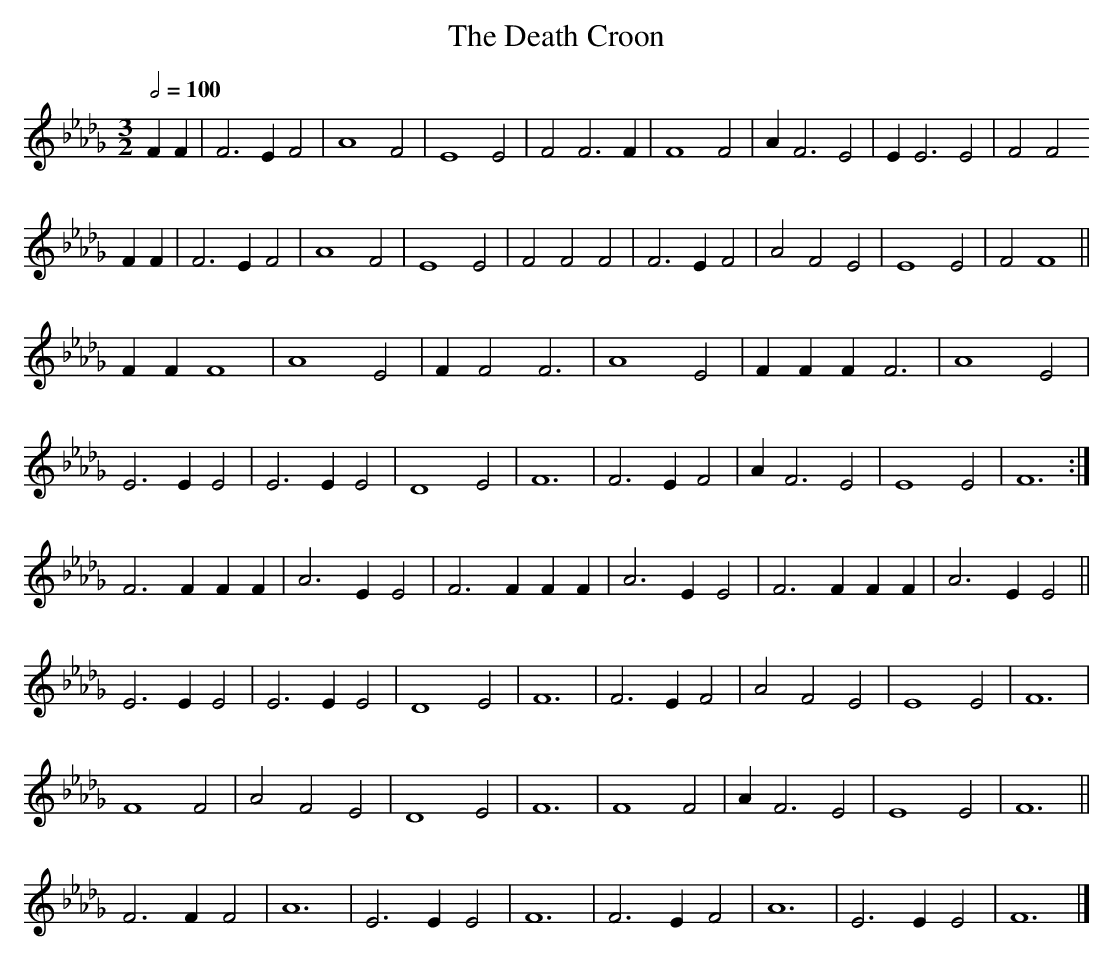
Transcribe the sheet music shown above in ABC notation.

X:1
T:The Death Croon
M:3/2
L:1/4
Q:1/2=100
K:Fphr
FF|F3 E F2|A4   F2|E4  E2|F2 F3 F|\
   F4   F2|AF3  E2|EE3 E2|F2 F2
FF|F3 E F2|A4   F2|E4  E2|F2 F2F2|\
   F3 E F2|A2F2 E2|E4  E2|F2 F4 ||
   FFF4   |A4   E2|\
   FF2F3  |A4   E2|\
   FFFF3  |A4   E2|
   E3 E E2|E3 E E2|D4  E2|F6     |\
   F3 E F2|AF3  E2|E4  E2|F6    :|
   F3 F FF|A3 E E2|\
   F3 F FF|A3E  E2|\
   F3 F FF|A3 E E2||
   E3 E E2|E3 E E2|D4  E2|F6     |\
   F3 E F2|A2F2 E2|E4  E2|F6     |
   F4   F2|A2F2 E2|D4  E2|F6     |\
   F4   F2|AF3  E2|E4  E2|F6    ||
   F3 F F2|A6     |E3E E2|F6     |\
   F3 E F2|A6     |E3E E2|F6    |]

This tune is tetratonic, but with a range of an octave:
